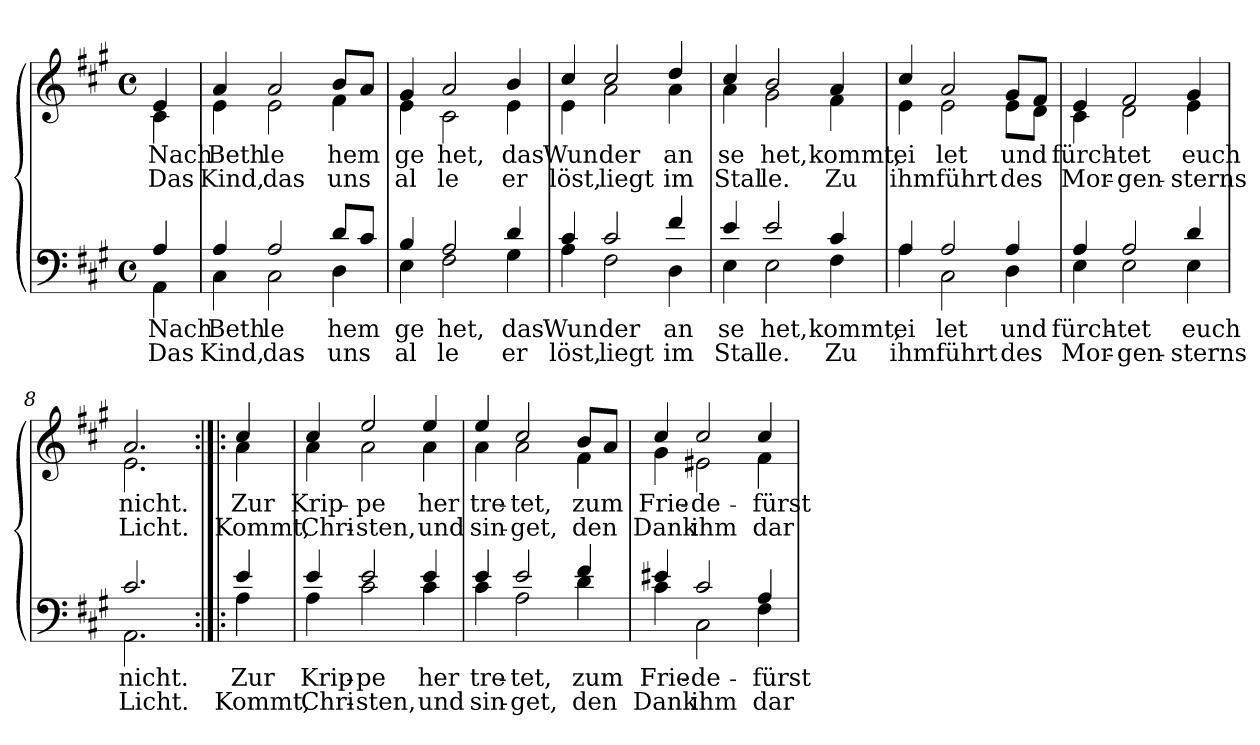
**kern	**text	**text	**kern	**text	**text
*part2	*part2	*part2	*part1	*part1	*part1
*staff2	*staff2	*staff2	*staff1	*staff1	*staff1
*clefF4	*	*	*clefG2	*	*
*k[f#c#g#]	*	*	*k[f#c#g#]	*	*
*A:	*	*	*A:	*	*
*M4/4	*	*	*M4/4	*	*
*met(c)	*	*	*met(c)	*	*
=1	=1	=1	=1	=1	=1
*^	*	*	*	*	*
!	!	!LO:LY:a	!LO:LY:a	!	!LO:LY:b	!LO:LY:b
*	*	*	*	*^	*	*
4A/	4AA\	Nach	Das	4e/	4c#\	Nach	Das
=2	=2	=2	=2	=2	=2	=2	=2
!	!	!LO:LY:a	!LO:LY:a	!	!	!LO:LY:b	!LO:LY:b
4A/	4C#\	Beth	Kind,	4a/	4e\	Beth	Kind,
!	!	!LO:LY:a	!LO:LY:a	!	!	!LO:LY:b	!LO:LY:b
2A/	2C#\	le	das	2a/	2e\	le	das
!	!	!LO:LY:a	!LO:LY:a	!	!	!LO:LY:b	!LO:LY:b
4D\	8d/L	hem	uns	4f#\	8b/L	hem	uns
.	8c#/J	.	.	.	8a/J	.	.
=3	=3	=3	=3	=3	=3	=3	=3
!	!	!LO:LY:a	!LO:LY:a	!	!	!LO:LY:b	!LO:LY:b
4B/	4E\	ge	al	4g#/	4e\	ge	al
!	!	!LO:LY:a	!LO:LY:a	!	!	!LO:LY:b	!LO:LY:b
2A/	2F#\	het,	le	2a/	2c#\	het,	le
!	!	!LO:LY:a	!LO:LY:a	!	!	!LO:LY:b	!LO:LY:b
4d/	4G#\	das	er	4b/	4e\	das	er
=4	=4	=4	=4	=4	=4	=4	=4
!	!	!LO:LY:a	!LO:LY:a	!	!	!LO:LY:b	!LO:LY:b
4c#/	4A\	Wun	löst,	4cc#/	4e\	Wun	löst,
!	!	!LO:LY:a	!LO:LY:a	!	!	!LO:LY:b	!LO:LY:b
2c#/	2F#\	der	liegt	2cc#/	2a\	der	liegt
!	!	!LO:LY:a	!LO:LY:a	!	!	!LO:LY:b	!LO:LY:b
4f#/	4D\	an	im	4dd/	4a\	an	im
=5	=5	=5	=5	=5	=5	=5	=5
!	!	!LO:LY:a	!LO:LY:a	!	!	!LO:LY:b	!LO:LY:b
4e/	4E\	se	Stal	4cc#/	4a\	se	Stal
!	!	!LO:LY:a	!LO:LY:a	!	!	!LO:LY:b	!LO:LY:b
2e/	2E\	het,	le.	2b/	2g#\	het,	le.
!	!	!LO:LY:a	!LO:LY:a	!	!	!LO:LY:b	!LO:LY:b
4c#/	4F#\	kommt,	Zu	4a/	4f#\	kommt,	Zu
=6	=6	=6	=6	=6	=6	=6	=6
!	!	!LO:LY:a	!LO:LY:a	!	!	!LO:LY:b	!LO:LY:b
4A/	4A\	ei	ihm	4cc#/	4e\	ei	ihm
!	!	!LO:LY:a	!LO:LY:a	!	!	!LO:LY:b	!LO:LY:b
2A/	2C#\	let	führt	2a/	2e\	let	führt
!	!	!LO:LY:a	!LO:LY:a	!	!	!LO:LY:b	!LO:LY:b
4A/	4D\	und	des	8g#/L	8e\L	und	des
.	.	.	.	8f#/J	8d\J	.	.
!!LO:LB:g=z	!!
=7	=7	=7	=7	=7	=7	=7	=7
!	!	!LO:LY:a	!LO:LY:a	!	!	!LO:LY:b	!LO:LY:b
4A/	4E\	fürch-	Mor-	4e/	4c#\	fürch-	Mor-
!	!	!LO:LY:a	!LO:LY:a	!	!	!LO:LY:b	!LO:LY:b
2A/	2E\	-tet	-gen-	2f#/	2d\	-tet	-gen-
!	!	!LO:LY:a	!LO:LY:a	!	!	!LO:LY:b	!LO:LY:b
4d/	4E\	euch	-sterns	4g#/	4e\	euch	-sterns
=8	=8	=8	=8	=8	=8	=8	=8
!	!	!LO:LY:a	!LO:LY:a	!	!	!LO:LY:b	!LO:LY:b
2.c#/	2.AA\	nicht.	Licht.	2.a/	2.e\	nicht.	Licht.
=9:|!|:	=9:|!|:	=9:|!|:	=9:|!|:	=9:|!|:	=9:|!|:	=9:|!|:	=9:|!|:
!	!	!LO:LY:a	!LO:LY:a	!	!	!LO:LY:b	!LO:LY:b
4e/	4A\	Zur	Kommt,	4cc#/	4a\	Zur	Kommt,
=10	=10	=10	=10	=10	=10	=10	=10
!	!	!LO:LY:a	!LO:LY:a	!	!	!LO:LY:b	!LO:LY:b
4e/	4A\	Krip-	Chri-	4cc#/	4a\	Krip-	Chri-
!	!	!LO:LY:a	!LO:LY:a	!	!	!LO:LY:b	!LO:LY:b
2e/	2c#\	-pe	-sten,	2ee/	2a\	-pe	-sten,
!	!	!LO:LY:a	!LO:LY:a	!	!	!LO:LY:b	!LO:LY:b
4e/	4c#\	her	und	4ee/	4a\	her	und
=11	=11	=11	=11	=11	=11	=11	=11
!	!	!LO:LY:a	!LO:LY:a	!	!	!LO:LY:b	!LO:LY:b
4e/	4c#\	tre-	sin-	4ee/	4a\	tre-	sin-
!	!	!LO:LY:a	!LO:LY:a	!	!	!LO:LY:b	!LO:LY:b
2e/	2A\	-tet,	-get,	2cc#/	2a\	-tet,	-get,
!	!	!LO:LY:a	!LO:LY:a	!	!	!LO:LY:b	!LO:LY:b
4f#/	4d\	zum	den	4f#\	8b/L	zum	den
.	.	.	.	.	8a/J	.	.
=12	=12	=12	=12	=12	=12	=12	=12
!	!	!LO:LY:a	!LO:LY:a	!	!	!LO:LY:b	!LO:LY:b
4e#X/	4c#\	Frie-	Dank	4cc#/	4g#\	Frie-	Dank
!	!	!LO:LY:a	!LO:LY:a	!	!	!LO:LY:b	!LO:LY:b
2c#/	2C#\	-de-	ihm	2cc#/	2e#X\	-de-	ihm
!	!	!LO:LY:a	!LO:LY:a	!	!	!LO:LY:b	!LO:LY:b
4A/	4F#\	-fürst	dar-	4cc#/	4f#\	-fürst	dar-
*v	*v	*	*	*	*	*	*
*	*	*	*v	*v	*	*
=	=	=	=	=	=
*-	*-	*-	*-	*-	*-
